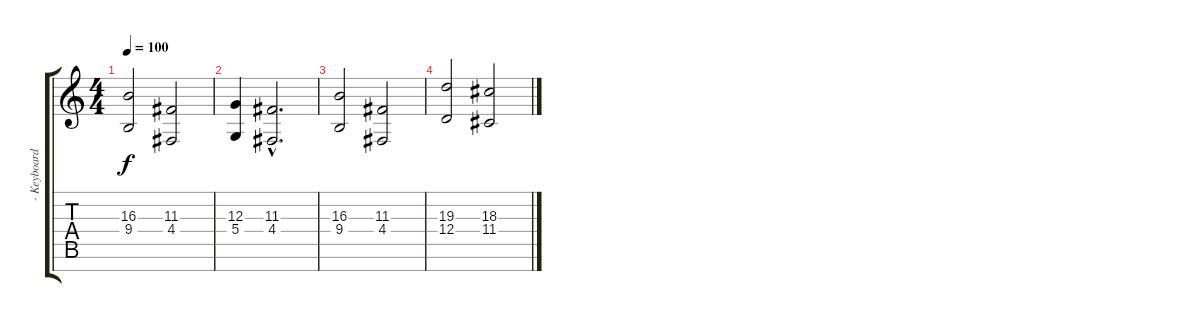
\track ("- Keyboard / Choir" "- Keyboard") {instrument pad4choir}
\staff {score tabs}
\tuning (E4 B3 G3 D3 A2 E2 B1) {hide}
\ts (4 4)
\tempo 100
\clef g2
\ks c
(16.3 9.4).2{dy f} (11.3 4.4).2 |
(12.3 5.4).4 (11.3{hac} 4.4{hac}).2{d} |
(16.3 9.4).2 (11.3 4.4).2 |
(19.3 12.4).2 (18.3 11.4).2
